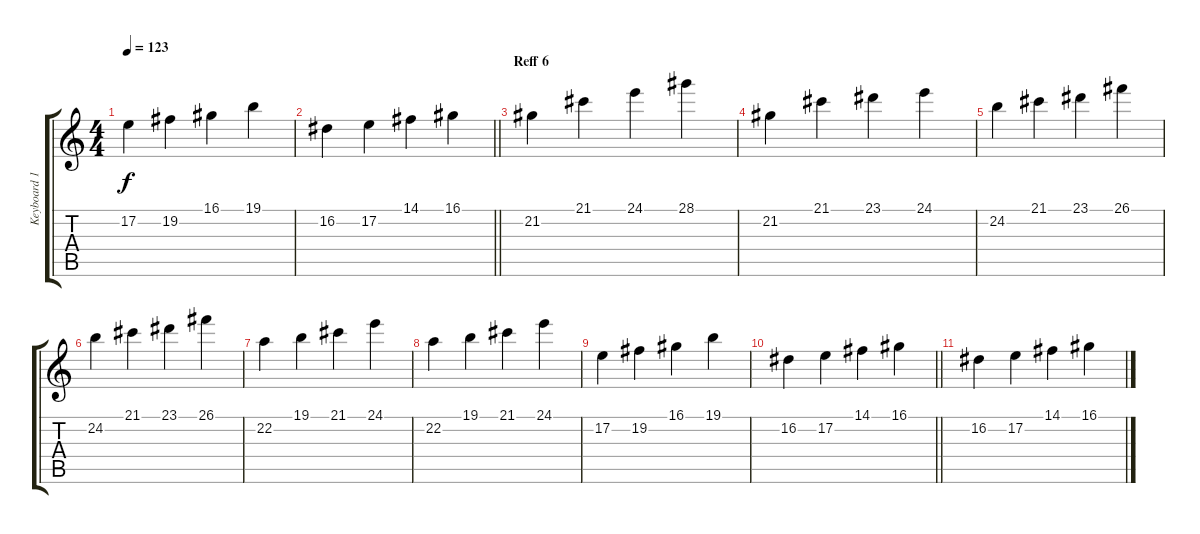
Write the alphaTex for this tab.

\track ("Keyboard 1" "Keyboard 1") {instrument sitar}
\staff {score tabs}
\tuning (E4 B3 G3 D3 A2 E2) {hide}
\ts (4 4)
\tempo 123
\clef g2
\ks c
17.2.4{dy f} 19.2.4 16.1.4 19.1.4 |
\barLineRight lightlight
16.2.4 17.2.4 14.1.4 16.1.4 |
\section ("" "Reff 6")
21.2.4 21.1.4 24.1.4 28.1.4 |
21.2.4 21.1.4 23.1.4 24.1.4 |
24.2.4 21.1.4 23.1.4 26.1.4 |
24.2.4 21.1.4 23.1.4 26.1.4 |
22.2.4 19.1.4 21.1.4 24.1.4 |
22.2.4 19.1.4 21.1.4 24.1.4 |
17.2.4 19.2.4 16.1.4 19.1.4 |
\barLineRight lightlight
16.2.4 17.2.4 14.1.4 16.1.4 |
16.2.4 17.2.4 14.1.4 16.1.4
